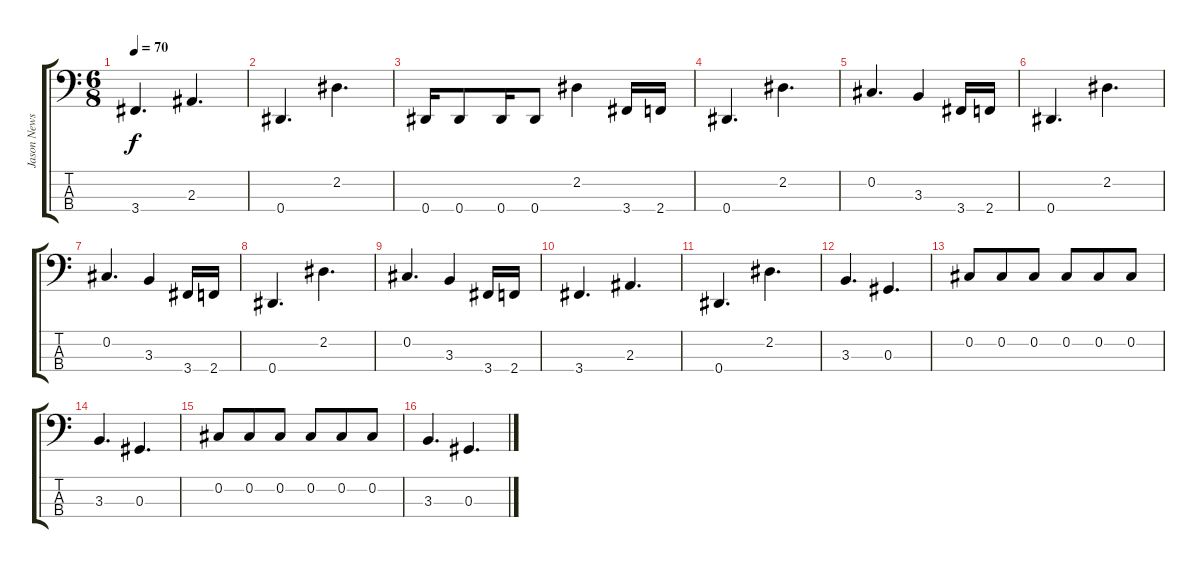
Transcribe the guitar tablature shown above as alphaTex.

\track ("Jason Newsted" "Jason News") {instrument electricbasspick}
\staff {score tabs}
\tuning (Gb2 Db2 Ab1 Eb1) {hide}
\ts (6 8)
\tempo 70
\clef f4
\ks c
3.4.4{d dy f} 2.3.4{d} |
0.4.4{d} 2.2.4{d} |
0.4.16 0.4.8 0.4.16 0.4.8 2.2.4 3.4.16 2.4.16 |
0.4.4{d} 2.2.4{d} |
0.2.4{d} 3.3.4 3.4.16 2.4.16 |
0.4.4{d} 2.2.4{d} |
0.2.4{d} 3.3.4 3.4.16 2.4.16 |
0.4.4{d} 2.2.4{d} |
0.2.4{d} 3.3.4 3.4.16 2.4.16 |
3.4.4{d} 2.3.4{d} |
0.4.4{d} 2.2.4{d} |
3.3.4{d} 0.3.4{d} |
0.2.8 0.2.8 0.2.8 0.2.8 0.2.8 0.2.8 |
3.3.4{d} 0.3.4{d} |
0.2.8 0.2.8 0.2.8 0.2.8 0.2.8 0.2.8 |
3.3.4{d} 0.3.4{d}
